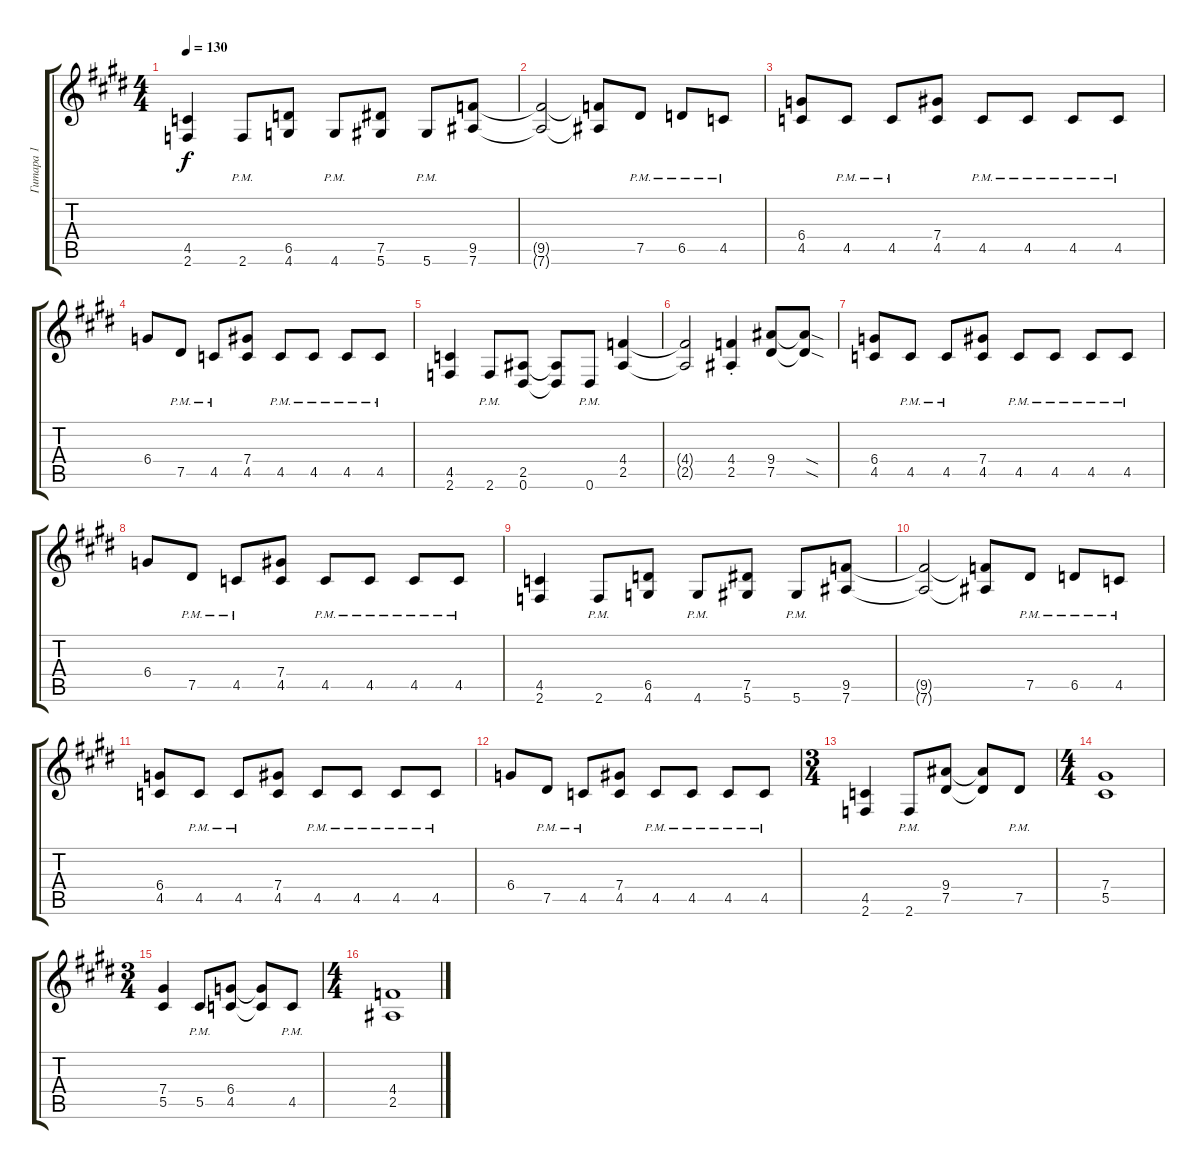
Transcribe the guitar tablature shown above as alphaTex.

\track ("Гитара 1" "Гитара 1") {instrument distortionguitar}
\staff {score tabs}
\tuning (Eb4 Bb3 Gb3 Db3 Ab2 Eb2) {hide}
\ts (4 4)
\tempo 130
\clef g2
\ks c#minor
(4.5 2.6).4{dy f} 2.6{pm}.8 (6.5 4.6).8 4.6{pm}.8 (7.5 5.6).8 5.6{pm}.8 (9.5 7.6).8 |
(9.5{t} 7.6{t}).2 (9.5{t} 7.6{t}).8 7.5{pm}.8 6.5{pm}.8 4.5{pm}.8 |
(6.4 4.5).8 4.5{pm}.8 4.5{pm}.8 (7.4 4.5).8 4.5{pm}.8 4.5{pm}.8 4.5{pm}.8 4.5{pm}.8 |
6.4.8 7.5{pm}.8 4.5{pm}.8 (7.4 4.5).8 4.5{pm}.8 4.5{pm}.8 4.5{pm}.8 4.5{pm}.8 |
(4.5 2.6).4 2.6{pm}.8 (2.5 0.6).8 (2.5{t} 0.6{t}).8 0.6{pm}.8 (4.4 2.5).4 |
(4.4{t} 2.5{t}).2 (4.4{st} 2.5{st}).4 (9.4 7.5).8 (9.4{sod t} 7.5{sod t}).8 |
(6.4 4.5).8 4.5{pm}.8 4.5{pm}.8 (7.4 4.5).8 4.5{pm}.8 4.5{pm}.8 4.5{pm}.8 4.5{pm}.8 |
6.4.8 7.5{pm}.8 4.5{pm}.8 (7.4 4.5).8 4.5{pm}.8 4.5{pm}.8 4.5{pm}.8 4.5{pm}.8 |
(4.5 2.6).4 2.6{pm}.8 (6.5 4.6).8 4.6{pm}.8 (7.5 5.6).8 5.6{pm}.8 (9.5 7.6).8 |
(9.5{t} 7.6{t}).2 (9.5{t} 7.6{t}).8 7.5{pm}.8 6.5{pm}.8 4.5{pm}.8 |
(6.4 4.5).8 4.5{pm}.8 4.5{pm}.8 (7.4 4.5).8 4.5{pm}.8 4.5{pm}.8 4.5{pm}.8 4.5{pm}.8 |
6.4.8 7.5{pm}.8 4.5{pm}.8 (7.4 4.5).8 4.5{pm}.8 4.5{pm}.8 4.5{pm}.8 4.5{pm}.8 |
\ts (3 4)
(4.5 2.6).4 2.6{pm}.8 (9.4 7.5).8 (9.4{t} 7.5{t}).8 7.5{pm}.8 |
\ts (4 4)
(7.4 5.5).1 |
\ts (3 4)
(7.4 5.5).4 5.5{pm}.8 (6.4 4.5).8 (6.4{t} 4.5{t}).8 4.5{pm}.8 |
\ts (4 4)
(4.4 2.5).1
